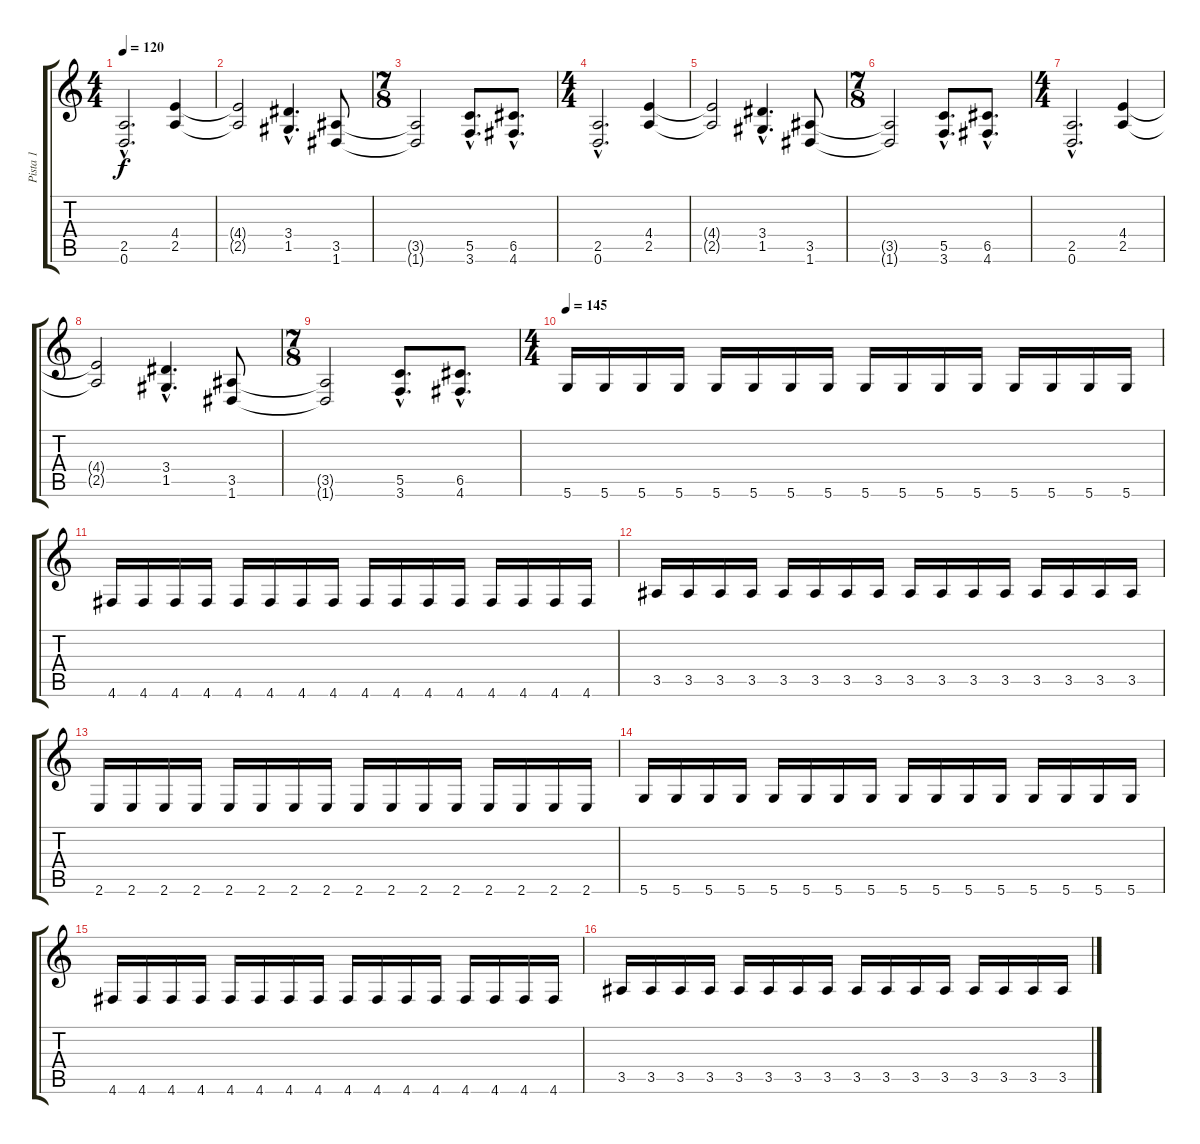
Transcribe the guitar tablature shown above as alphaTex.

\track ("Pista 1" "Pista 1") {instrument distortionguitar}
\staff {score tabs}
\tuning (D4 A3 F3 C3 G2 D2) {hide}
\ts (4 4)
\tempo 120
\clef g2
\ks c
(2.5{hac} 0.6{hac}).2{d dy f} (4.4 2.5).4 |
(4.4{t} 2.5{t}).2 (3.4{hac} 1.5{hac}).4{d} (3.5 1.6).8 |
\ts (7 8)
(3.5{t} 1.6{t}).2 (5.5{hac} 3.6{hac}).8{d} (6.5{hac} 4.6{hac}).8{d} |
\ts (4 4)
(2.5{hac} 0.6{hac}).2{d} (4.4 2.5).4 |
(4.4{t} 2.5{t}).2 (3.4{hac} 1.5{hac}).4{d} (3.5 1.6).8 |
\ts (7 8)
(3.5{t} 1.6{t}).2 (5.5{hac} 3.6{hac}).8{d} (6.5{hac} 4.6{hac}).8{d} |
\ts (4 4)
(2.5{hac} 0.6{hac}).2{d} (4.4 2.5).4 |
(4.4{t} 2.5{t}).2 (3.4{hac} 1.5{hac}).4{d} (3.5 1.6).8 |
\ts (7 8)
(3.5{t} 1.6{t}).2 (5.5{hac} 3.6{hac}).8{d} (6.5{hac} 4.6{hac}).8{d} |
\ts (4 4)
\tempo 145
5.6.16 5.6.16 5.6.16 5.6.16 5.6.16 5.6.16 5.6.16 5.6.16 5.6.16 5.6.16 5.6.16 5.6.16 5.6.16 5.6.16 5.6.16 5.6.16 |
4.6.16 4.6.16 4.6.16 4.6.16 4.6.16 4.6.16 4.6.16 4.6.16 4.6.16 4.6.16 4.6.16 4.6.16 4.6.16 4.6.16 4.6.16 4.6.16 |
3.5.16 3.5.16 3.5.16 3.5.16 3.5.16 3.5.16 3.5.16 3.5.16 3.5.16 3.5.16 3.5.16 3.5.16 3.5.16 3.5.16 3.5.16 3.5.16 |
2.6.16 2.6.16 2.6.16 2.6.16 2.6.16 2.6.16 2.6.16 2.6.16 2.6.16 2.6.16 2.6.16 2.6.16 2.6.16 2.6.16 2.6.16 2.6.16 |
5.6.16 5.6.16 5.6.16 5.6.16 5.6.16 5.6.16 5.6.16 5.6.16 5.6.16 5.6.16 5.6.16 5.6.16 5.6.16 5.6.16 5.6.16 5.6.16 |
4.6.16 4.6.16 4.6.16 4.6.16 4.6.16 4.6.16 4.6.16 4.6.16 4.6.16 4.6.16 4.6.16 4.6.16 4.6.16 4.6.16 4.6.16 4.6.16 |
3.5.16 3.5.16 3.5.16 3.5.16 3.5.16 3.5.16 3.5.16 3.5.16 3.5.16 3.5.16 3.5.16 3.5.16 3.5.16 3.5.16 3.5.16 3.5.16
